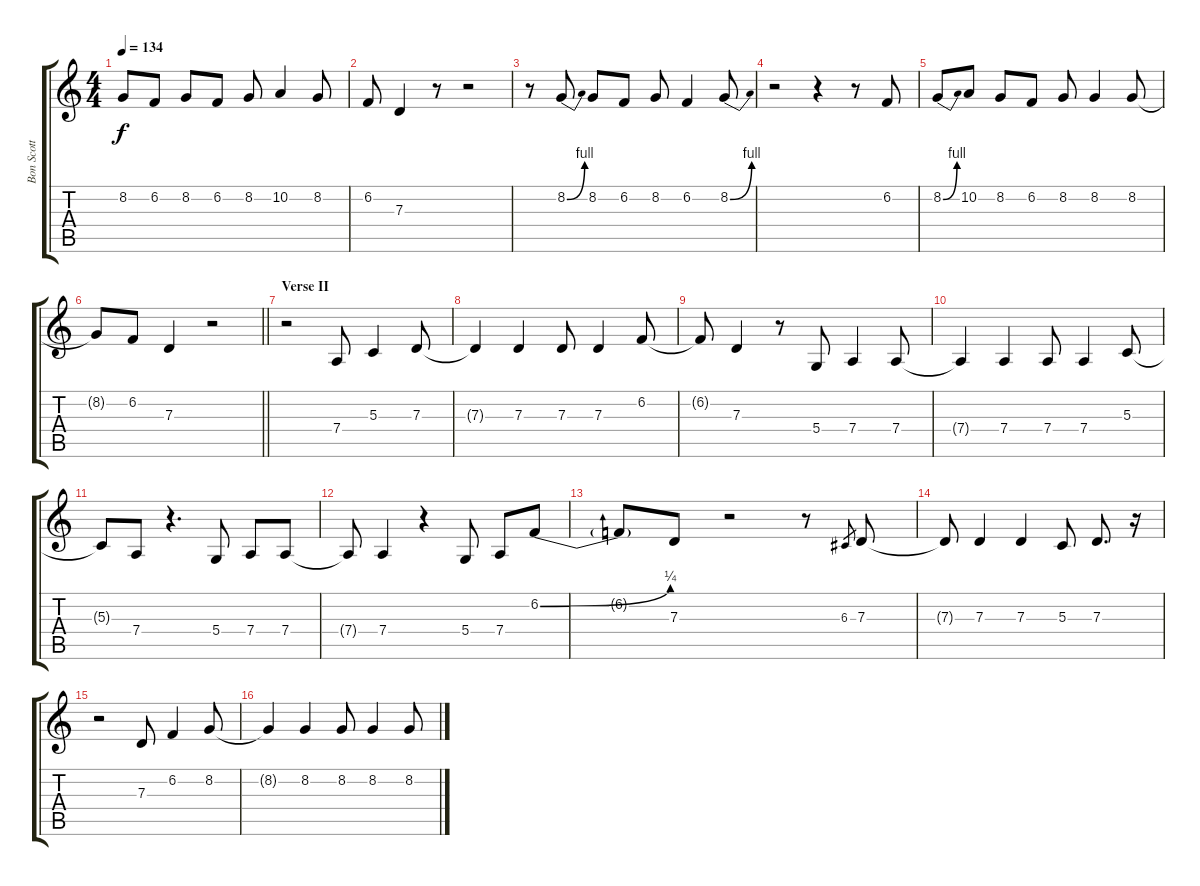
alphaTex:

\track ("Bon Scott" "Bon Scott") {instrument lead8bassandlead}
\staff {score tabs}
\tuning (E4 B3 G3 D3 A2 E2) {hide}
\ts (4 4)
\tempo 134
\clef g2
\ks c
8.2.8{dy f} 6.2.8 8.2.8 6.2.8 8.2.8 10.2.4 8.2.8 |
6.2.8 7.3.4 r.8 r.2 |
r.8 8.2{be (bend 0 0 60 4)}.8 8.2.8 6.2.8 8.2.8 6.2.4 8.2{be (bend 0 0 60 4)}.8 |
r.2 r.4 r.8 6.2.8 |
8.2{be (bend 0 0 60 4)}.8 10.2.8 8.2.8 6.2.8 8.2.8 8.2.4 8.2.8 |
\barLineRight lightlight
8.2{t}.8 6.2.8 7.3.4 r.2 |
\section ("" "Verse II")
r.2 7.4.8 5.3.4 7.3.8 |
7.3{t}.4 7.3.4 7.3.8 7.3.4 6.2.8 |
6.2{t}.8 7.3.4 r.8 5.4.8 7.4.4 7.4.8 |
7.4{t}.4 7.4.4 7.4.8 7.4.4 5.3.8 |
5.3{t}.8 7.4.8 r.4{d} 5.4.8 7.4.8 7.4.8 |
7.4{t}.8 7.4.4 r.4 5.4.8 7.4.8 6.2{be (bend 0 0 60 1)}.8 |
6.2{t}.8 7.3.8 r.2 r.8 6.3.8{gr} 7.3.8 |
7.3{t}.8 7.3.4 7.3.4 5.3.8 7.3.8{d} r.16 |
r.2 7.3.8 6.2.4 8.2.8 |
8.2{t}.4 8.2.4 8.2.8 8.2.4 8.2.8
